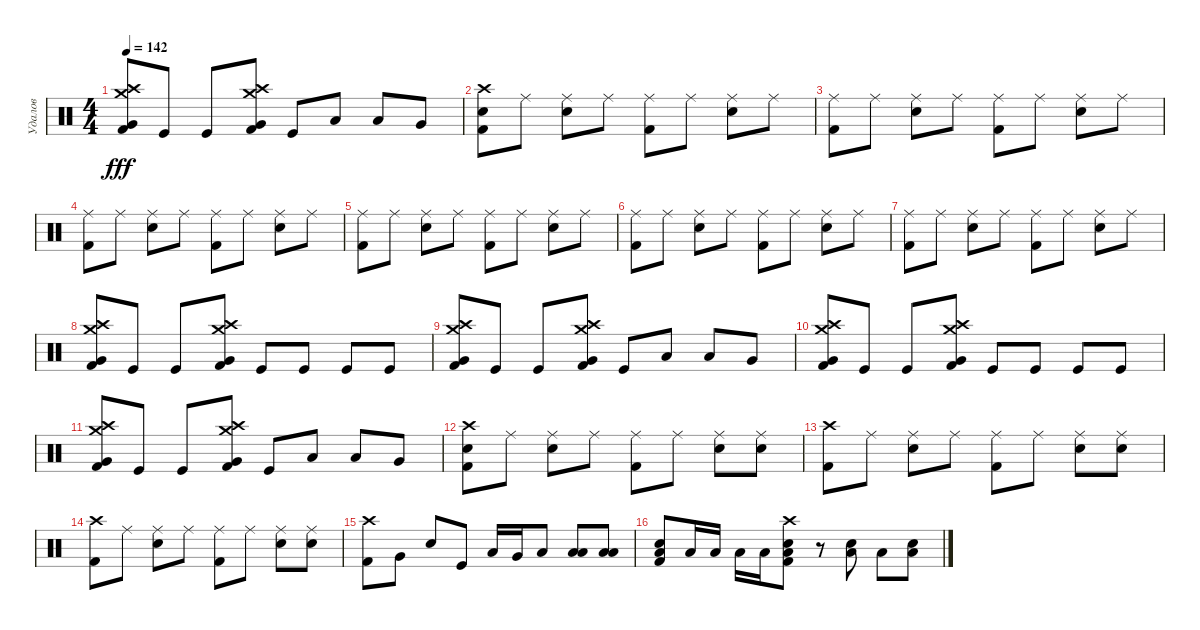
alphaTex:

\track ("Удалов" "Удалов") {instrument percussion}
\staff {score}
\articulation defaults
\ts (4 4)
\tempo 142
\clef neutral
\ks c
("Very Low Tom (hit)" "Crash medium (hit)" "Crash high (hit)" "Kick (hit) 2").8{dy fff} "Kick (hit)".8 "Kick (hit)".8 ("Crash medium (hit)" "Crash high (hit)" "Very Low Tom (hit)" "Kick (hit) 2").8 "Kick (hit)".8 "Low Floor Tom (hit)".8 "Low Floor Tom (hit)".8 "Very Low Tom (hit)".8 |
("Snare (hit) 2" "Crash high (hit)" "Kick (hit) 2").8 "Ride (middle)".8 ("Ride (middle)" "Snare (hit) 2").8 "Ride (middle)".8 ("Ride (middle)" "Kick (hit) 2").8 "Ride (middle)".8 ("Ride (middle)" "Snare (hit) 2").8 "Ride (middle)".8 |
("Ride (middle)" "Kick (hit) 2").8 "Ride (middle)".8 ("Ride (middle)" "Snare (hit) 2").8 "Ride (middle)".8 ("Ride (middle)" "Kick (hit) 2").8 "Ride (middle)".8 ("Ride (middle)" "Snare (hit) 2").8 "Ride (middle)".8 |
("Ride (middle)" "Kick (hit) 2").8 "Ride (middle)".8 ("Ride (middle)" "Snare (hit) 2").8 "Ride (middle)".8 ("Ride (middle)" "Kick (hit) 2").8 "Ride (middle)".8 ("Ride (middle)" "Snare (hit) 2").8 "Ride (middle)".8 |
("Ride (middle)" "Kick (hit) 2").8 "Ride (middle)".8 ("Ride (middle)" "Snare (hit) 2").8 "Ride (middle)".8 ("Ride (middle)" "Kick (hit) 2").8 "Ride (middle)".8 ("Ride (middle)" "Snare (hit) 2").8 "Ride (middle)".8 |
("Ride (middle)" "Kick (hit) 2").8 "Ride (middle)".8 ("Ride (middle)" "Snare (hit) 2").8 "Ride (middle)".8 ("Ride (middle)" "Kick (hit) 2").8 "Ride (middle)".8 ("Ride (middle)" "Snare (hit) 2").8 "Ride (middle)".8 |
("Ride (middle)" "Kick (hit) 2").8 "Ride (middle)".8 ("Ride (middle)" "Snare (hit) 2").8 "Ride (middle)".8 ("Ride (middle)" "Kick (hit) 2").8 "Ride (middle)".8 ("Ride (middle)" "Snare (hit) 2").8 "Ride (middle)".8 |
("Very Low Tom (hit)" "Crash medium (hit)" "Crash high (hit)" "Kick (hit) 2").8 "Kick (hit)".8 "Kick (hit)".8 ("Very Low Tom (hit)" "Crash medium (hit)" "Crash high (hit)" "Kick (hit) 2").8 "Kick (hit)".8 "Kick (hit)".8 "Kick (hit)".8 "Kick (hit)".8 |
("Very Low Tom (hit)" "Crash medium (hit)" "Crash high (hit)" "Kick (hit) 2").8 "Kick (hit)".8 "Kick (hit)".8 ("Crash medium (hit)" "Crash high (hit)" "Very Low Tom (hit)" "Kick (hit) 2").8 "Kick (hit)".8 "Low Floor Tom (hit)".8 "Low Floor Tom (hit)".8 "Very Low Tom (hit)".8 |
("Very Low Tom (hit)" "Crash medium (hit)" "Crash high (hit)" "Kick (hit) 2").8 "Kick (hit)".8 "Kick (hit)".8 ("Very Low Tom (hit)" "Crash medium (hit)" "Crash high (hit)" "Kick (hit) 2").8 "Kick (hit)".8 "Kick (hit)".8 "Kick (hit)".8 "Kick (hit)".8 |
("Very Low Tom (hit)" "Crash medium (hit)" "Crash high (hit)" "Kick (hit) 2").8 "Kick (hit)".8 "Kick (hit)".8 ("Crash medium (hit)" "Crash high (hit)" "Very Low Tom (hit)" "Kick (hit) 2").8 "Kick (hit)".8 "Low Floor Tom (hit)".8 "Low Floor Tom (hit)".8 "Very Low Tom (hit)".8 |
("Crash high (hit)" "Snare (hit) 2" "Kick (hit) 2").8 "Ride (middle)".8 ("Snare (hit) 2" "Ride (middle)").8 "Ride (middle)".8 ("Ride (middle)" "Kick (hit) 2").8 "Ride (middle)".8 ("Ride (middle)" "Snare (hit) 2").8 ("Ride (middle)" "Snare (hit) 2").8 |
("Crash high (hit)" "Kick (hit) 2").8 "Ride (middle)".8 ("Snare (hit) 2" "Ride (middle)").8 "Ride (middle)".8 ("Kick (hit) 2" "Ride (middle)").8 "Ride (middle)".8 ("Snare (hit) 2" "Ride (middle)").8 ("Snare (hit) 2" "Ride (middle)").8 |
("Crash high (hit)" "Kick (hit) 2").8 "Ride (middle)".8 ("Snare (hit) 2" "Ride (middle)").8 "Ride (middle)".8 ("Kick (hit) 2" "Ride (middle)").8 "Ride (middle)".8 ("Snare (hit) 2" "Ride (middle)").8 ("Snare (hit) 2" "Ride (middle)").8 |
("Crash high (hit)" "Kick (hit) 2").8 "Very Low Tom (hit)".8 "Electric Snare (hit)".8 "Kick (hit)".8 "Low Tom (hit)".16 "Very Low Tom (hit)".16 "Low Tom (hit)".8 ("Low Floor Tom (hit)" "Low Tom (hit)").8 ("Low Floor Tom (hit)" "Low Tom (hit)").8 |
("Kick (hit) 2" "Low Tom (hit)" "Electric Snare (hit)").8 "Low Tom (hit)".16 "Low Tom (hit)".16 "Low Tom (hit)".16 "Low Tom (hit)".16 ("Kick (hit) 2" "Crash high (hit)" "Low Tom (hit)" "Electric Snare (hit)").8 r.8 ("Low Tom (hit)" "Electric Snare (hit)").8 "Low Floor Tom (hit)".8 ("Low Tom (hit)" "Electric Snare (hit)").8
